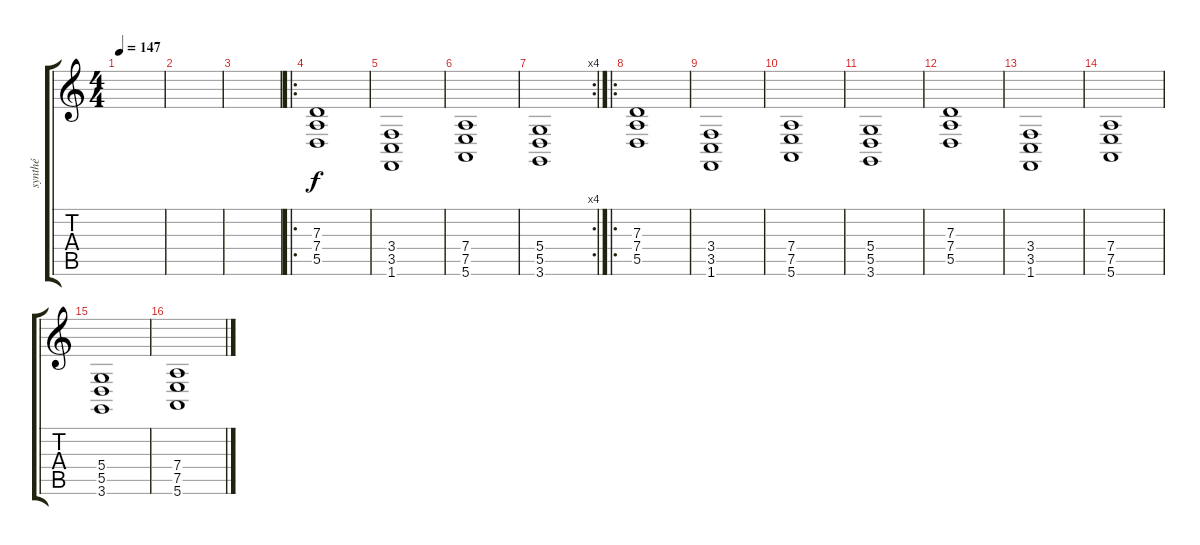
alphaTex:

\track ("synthé" "synthé") {instrument stringensemble1}
\staff {score tabs}
\tuning (E4 B3 G3 D3 A2 E2) {hide}
\ts (4 4)
\tempo 147
\clef g2
\ks c
|
|
|
\ro
(7.3 7.4 5.5).1{volume 14} |
(3.4 3.5 1.6).1 |
(7.4 7.5 5.6).1 |
\rc 4
(5.4 5.5 3.6).1 |
\ro
(7.3 7.4 5.5).1 |
(3.4 3.5 1.6).1 |
(7.4 7.5 5.6).1 |
(5.4 5.5 3.6).1 |
(7.3 7.4 5.5).1 |
(3.4 3.5 1.6).1 |
(7.4 7.5 5.6).1 |
(5.4 5.5 3.6).1 |
(7.4 7.5 5.6).1{instrument synthstrings1}
